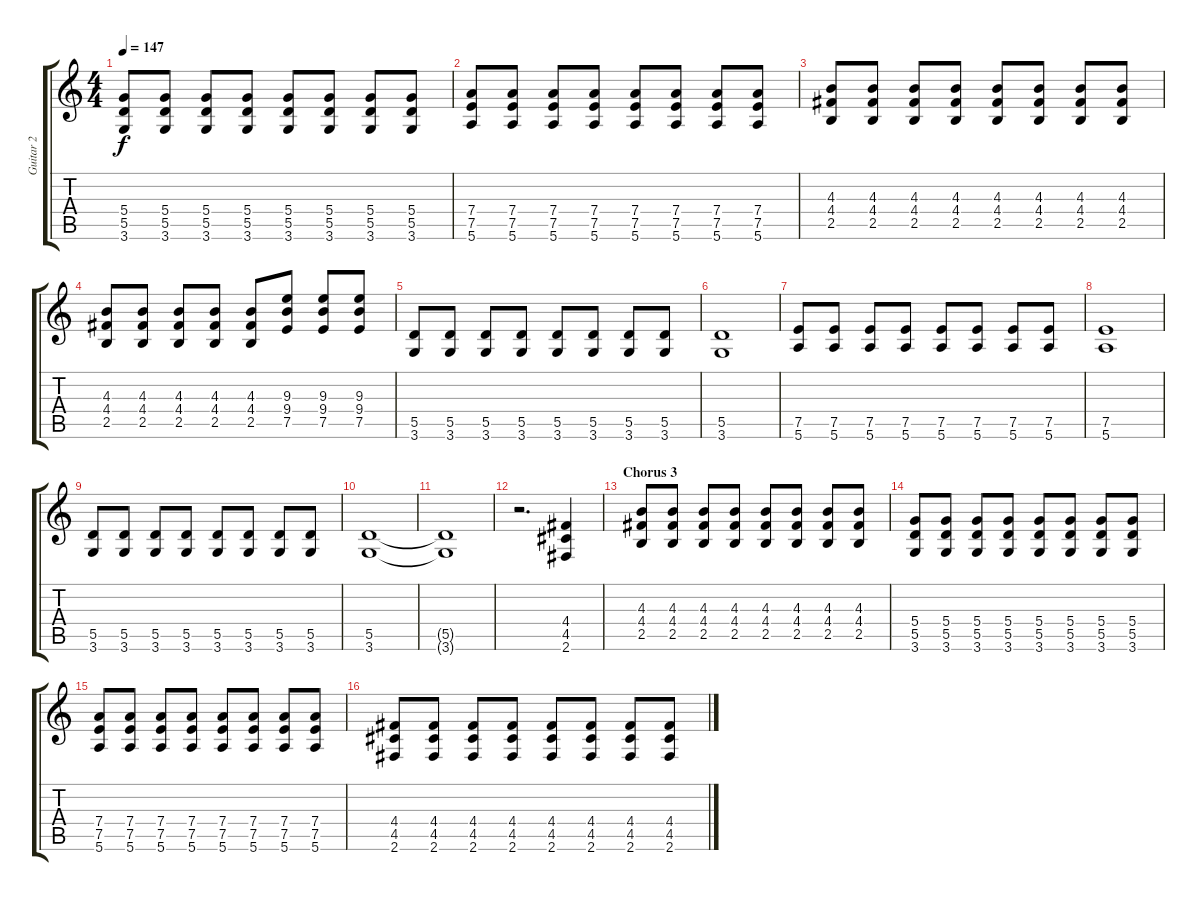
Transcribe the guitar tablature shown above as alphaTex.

\track ("Guitar 2" "Guitar 2") {instrument distortionguitar}
\staff {score tabs}
\tuning (E4 B3 G3 D3 A2 E2) {hide}
\ts (4 4)
\tempo 147
\clef g2
\ks c
(5.4 5.5 3.6).8{dy f} (5.4 5.5 3.6).8 (5.4 5.5 3.6).8 (5.4 5.5 3.6).8 (5.4 5.5 3.6).8 (5.4 5.5 3.6).8 (5.4 5.5 3.6).8 (5.4 5.5 3.6).8 |
(7.4 7.5 5.6).8 (7.4 7.5 5.6).8 (7.4 7.5 5.6).8 (7.4 7.5 5.6).8 (7.4 7.5 5.6).8 (7.4 7.5 5.6).8 (7.4 7.5 5.6).8 (7.4 7.5 5.6).8 |
(4.3 4.4 2.5).8 (4.3 4.4 2.5).8 (4.3 4.4 2.5).8 (4.3 4.4 2.5).8 (4.3 4.4 2.5).8 (4.3 4.4 2.5).8 (4.3 4.4 2.5).8 (4.3 4.4 2.5).8 |
(4.3 4.4 2.5).8 (4.3 4.4 2.5).8 (4.3 4.4 2.5).8 (4.3 4.4 2.5).8 (4.3 4.4 2.5).8 (9.3 9.4 7.5).8 (9.3 9.4 7.5).8 (9.3 9.4 7.5).8 |
(5.5 3.6).8 (5.5 3.6).8 (5.5 3.6).8 (5.5 3.6).8 (5.5 3.6).8 (5.5 3.6).8 (5.5 3.6).8 (5.5 3.6).8 |
(5.5 3.6).1 |
(7.5 5.6).8 (7.5 5.6).8 (7.5 5.6).8 (7.5 5.6).8 (7.5 5.6).8 (7.5 5.6).8 (7.5 5.6).8 (7.5 5.6).8 |
(7.5 5.6).1 |
(5.5 3.6).8 (5.5 3.6).8 (5.5 3.6).8 (5.5 3.6).8 (5.5 3.6).8 (5.5 3.6).8 (5.5 3.6).8 (5.5 3.6).8 |
(5.5 3.6).1 |
(5.5{t} 3.6{t}).1 |
r.2{d} (4.4 4.5 2.6).4 |
\section ("" "Chorus 3")
(4.3 4.4 2.5).8 (4.3 4.4 2.5).8 (4.3 4.4 2.5).8 (4.3 4.4 2.5).8 (4.3 4.4 2.5).8 (4.3 4.4 2.5).8 (4.3 4.4 2.5).8 (4.3 4.4 2.5).8 |
(5.4 5.5 3.6).8 (5.4 5.5 3.6).8 (5.4 5.5 3.6).8 (5.4 5.5 3.6).8 (5.4 5.5 3.6).8 (5.4 5.5 3.6).8 (5.4 5.5 3.6).8 (5.4 5.5 3.6).8 |
(7.4 7.5 5.6).8 (7.4 7.5 5.6).8 (7.4 7.5 5.6).8 (7.4 7.5 5.6).8 (7.4 7.5 5.6).8 (7.4 7.5 5.6).8 (7.4 7.5 5.6).8 (7.4 7.5 5.6).8 |
(4.4 4.5 2.6).8 (4.4 4.5 2.6).8 (4.4 4.5 2.6).8 (4.4 4.5 2.6).8 (4.4 4.5 2.6).8 (4.4 4.5 2.6).8 (4.4 4.5 2.6).8 (4.4 4.5 2.6).8
